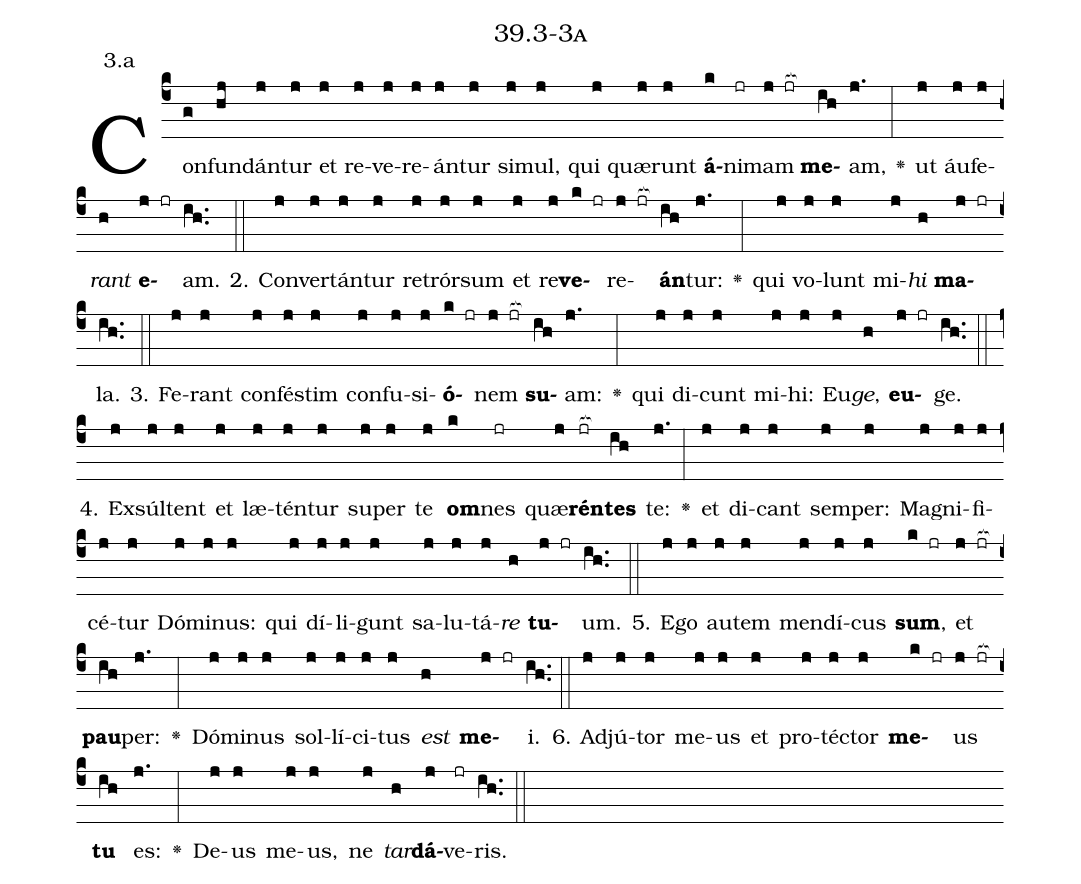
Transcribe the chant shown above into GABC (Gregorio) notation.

name: 39.3-3a;
annotation: 3.a;
%%
(c4)Con(g)fun(hj)dán(j)tur(j) et(j) re(j)ve(j)re(j)án(j)tur(j) si(j)mul,(j) qui(j) quæ(j)runt(j) <b>á</b>(k)ni(jr)mam(j jr[ocb:1{]) <b>me</b>(ih[ocb:0}])am,(j.) <v>\greheightstar</v>(:) ut(j) áu(j)fe(j)<i>rant</i>(h) <b>e</b>(j jr)am.(ih..) (::)
2. Con(j)ver(j)tán(j)tur(j) re(j)trór(j)sum(j) et(j) re(j)<b>ve</b>(k jr)re(j jr[ocb:1{])<b>án</b>(ih[ocb:0}])tur:(j.) <v>\greheightstar</v>(:) qui(j) vo(j)lunt(j) mi(j)<i>hi</i>(h) <b>ma</b>(j jr)la.(ih..) (::)
3. Fe(j)rant(j) con(j)fés(j)tim(j) con(j)fu(j)si(j)<b>ó</b>(k jr)nem(j jr[ocb:1{]) <b>su</b>(ih[ocb:0}])am:(j.) <v>\greheightstar</v>(:) qui(j) di(j)cunt(j) mi(j)hi:(j) Eu(j)<i>ge</i>,(h) <b>eu</b>(j jr)ge.(ih..) (::)
4. Ex(j)súl(j)tent(j) et(j) læ(j)tén(j)tur(j) su(j)per(j) te(j) <b>om</b>(k)nes(jr) quæ(j)<b>rén</b>(jr[ocb:1{])<b>tes</b>(ih[ocb:0}]) te:(j.) <v>\greheightstar</v>(:) et(j) di(j)cant(j) sem(j)per:(j) Ma(j)gni(j)fi(j)cé(j)tur(j) Dó(j)mi(j)nus:(j) qui(j) dí(j)li(j)gunt(j) sa(j)lu(j)tá(j)<i>re</i>(h) <b>tu</b>(j jr)um.(ih..) (::)
5. E(j)go(j) au(j)tem(j) men(j)dí(j)cus(j) <b>sum</b>,(k jr) et(j jr[ocb:1{]) <b>pau</b>(ih[ocb:0}])per:(j.) <v>\greheightstar</v>(:) Dó(j)mi(j)nus(j) sol(j)lí(j)ci(j)tus(j) <i>est</i>(h) <b>me</b>(j jr)i.(ih..) (::)
6. Ad(j)jú(j)tor(j) me(j)us(j) et(j) pro(j)téc(j)tor(j) <b>me</b>(k jr)us(j jr[ocb:1{]) <b>tu</b>(ih[ocb:0}]) es:(j.) <v>\greheightstar</v>(:) De(j)us(j) me(j)us,(j) ne(j) <i>tar</i>(h)<b>dá</b>(j)ve(jr)ris.(ih..) (::)
